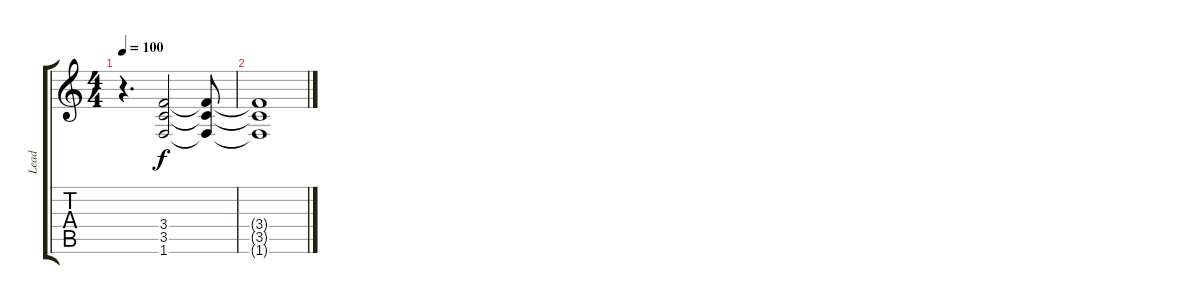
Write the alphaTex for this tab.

\track ("Lead" "Lead") {instrument distortionguitar}
\staff {score tabs}
\tuning (E4 B3 G3 D3 A2 E2) {hide}
\ts (4 4)
\tempo 100
\clef g2
\ks c
r.4{d dy f} (3.4 3.5 1.6).2{volume 8} (3.4{t} 3.5{t} 1.6{t}).8 |
(3.4{t} 3.5{t} 1.6{t}).1
